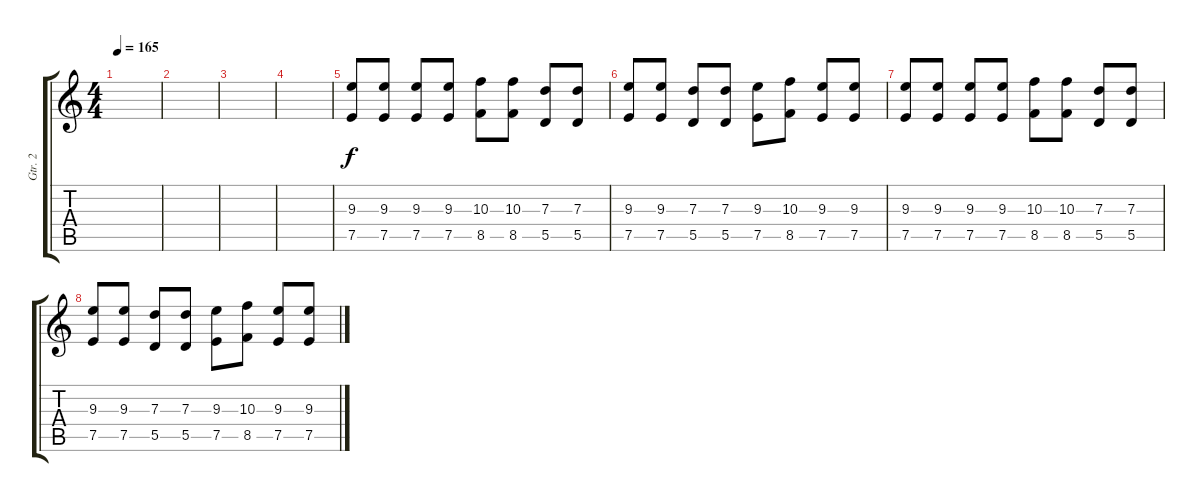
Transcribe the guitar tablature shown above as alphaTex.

\track ("Gtr. 2" "Gtr. 2") {instrument distortionguitar}
\staff {score tabs}
\tuning (E4 B3 G3 D3 A2 D2) {hide}
\ts (4 4)
\tempo 165
\clef g2
\ks c
|
|
|
|
(9.3 7.5).8 (9.3 7.5).8 (9.3 7.5).8 (9.3 7.5).8 (10.3 8.5).8 (10.3 8.5).8 (7.3 5.5).8 (7.3 5.5).8 |
(9.3 7.5).8 (9.3 7.5).8 (7.3 5.5).8 (7.3 5.5).8 (9.3 7.5).8 (10.3 8.5).8 (9.3 7.5).8 (9.3 7.5).8 |
(9.3 7.5).8 (9.3 7.5).8 (9.3 7.5).8 (9.3 7.5).8 (10.3 8.5).8 (10.3 8.5).8 (7.3 5.5).8 (7.3 5.5).8 |
(9.3 7.5).8 (9.3 7.5).8 (7.3 5.5).8 (7.3 5.5).8 (9.3 7.5).8 (10.3 8.5).8 (9.3 7.5).8 (9.3 7.5).8
